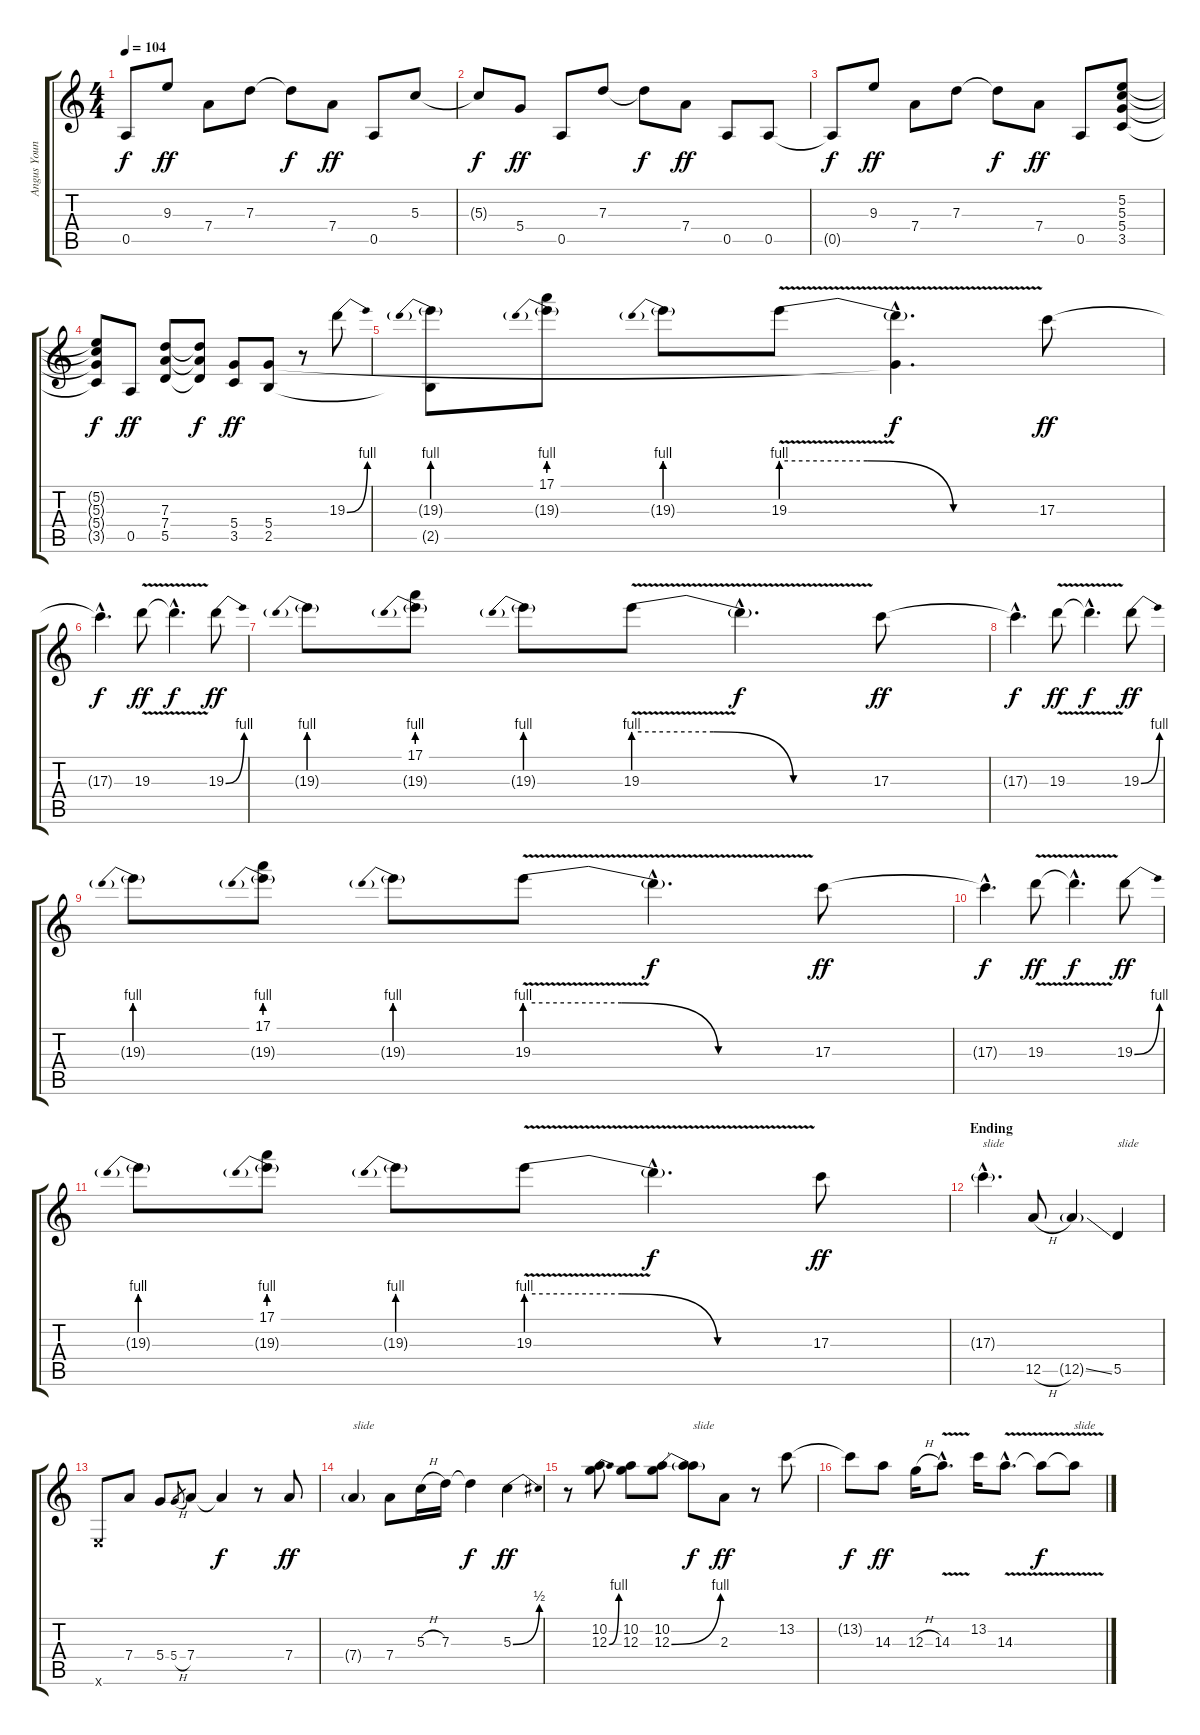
\track ("Angus Young" "Angus Youn") {instrument overdrivenguitar}
\staff {score tabs}
\tuning (E4 B3 G3 D3 A2 E2) {hide}
\ts (4 4)
\tempo 104
\clef g2
\ks c
0.5{t}.8{dy f} 9.3.8{dy ff} 7.4.8 7.3.8 7.3{t}.8{dy f} 7.4.8{dy ff} 0.5.8 5.3.8 |
5.3{t}.8{dy f} 5.4.8{dy ff} 0.5.8 7.3.8 7.3{t}.8{dy f} 7.4.8{dy ff} 0.5.8 0.5.8 |
0.5{t}.8{dy f} 9.3.8{dy ff} 7.4.8 7.3.8 7.3{t}.8{dy f} 7.4.8{dy ff} 0.5.8 (5.2 5.3 5.4 3.5).8 |
(5.2{t} 5.3{t} 5.4{t} 3.5{t}).8{dy f} 0.5.8{dy ff} (7.3 7.4 5.5).8 (7.3{t} 7.4{t} 5.5{t}).8{dy f} (5.4 3.5).8{dy ff} (5.4 2.5).8 r.8 19.3{be (bend 0 0 60 4)}.8 |
(19.3{be (prebend 0 4 60 4) g} 2.5{t}).8 (17.1 19.3{be (prebend 0 4 60 4) g}).8 19.3{be (prebend 0 4 60 4) g}.8 19.3{be (custom 0 4 20 4 40 0 60 0) v}.8 (19.3{hac t} 5.4{hac t}).4{d dy f} 17.3.8{dy ff} |
17.3{hac t}.4{d dy f} 19.3{v}.8{dy ff} 19.3{hac t}.4{d dy f} 19.3{be (bend 0 0 60 4)}.8{dy ff} |
19.3{be (prebend 0 4 60 4) g}.8 (17.1 19.3{be (prebend 0 4 60 4) g}).8 19.3{be (prebend 0 4 60 4) g}.8 19.3{be (custom 0 4 20 4 40 0 60 0) v}.8 19.3{hac t}.4{d dy f} 17.3.8{dy ff} |
17.3{hac t}.4{d dy f} 19.3{v}.8{dy ff} 19.3{hac t}.4{d dy f} 19.3{be (bend 0 0 60 4)}.8{dy ff} |
19.3{be (prebend 0 4 60 4) g}.8 (17.1 19.3{be (prebend 0 4 60 4) g}).8 19.3{be (prebend 0 4 60 4) g}.8 19.3{be (custom 0 4 20 4 40 0 60 0) v}.8 19.3{hac t}.4{d dy f} 17.3.8{dy ff} |
17.3{hac t}.4{d dy f} 19.3{v}.8{dy ff} 19.3{hac t}.4{d dy f} 19.3{be (bend 0 0 60 4)}.8{dy ff} |
19.3{be (prebend 0 4 60 4) g}.8 (17.1 19.3{be (prebend 0 4 60 4) g}).8 19.3{be (prebend 0 4 60 4) g}.8 19.3{be (custom 0 4 20 4 40 0 60 0) v}.8 19.3{hac t}.4{d dy f} 17.3.8{dy ff} |
\section ("" "Ending")
17.3{g hac}.4{d txt "slide"} 12.5{h}.8 12.5{ss g}.4 5.5.4{txt "slide"} |
0.6{x}.8 7.4.8 5.4.8 5.4{h}.8{gr} 7.4.8 7.4{t}.4{dy f} r.8 7.4.8{dy ff} |
7.4{g}.4{txt "slide"} 7.4.8 5.3{h}.16 7.3.16 7.3{t}.4{dy f} 5.3{be (bend 0 0 60 2)}.4{dy ff} |
r.8 (10.2 12.3{be (bend 0 0 60 4)}).8 (10.2 12.3).8 (10.2 12.3{be (bend 0 0 60 4)}).8 (10.2{t} 12.3{t}).8{txt "slide" dy f} 2.3.8{dy ff} r.8 13.2.8 |
13.2{t}.8{dy f} 14.3.8{dy ff} 12.3{h}.16 14.3{v hac}.8{d} 13.2.16 14.3{v hac}.8{d} 14.3{v t}.8{dy f} 14.3{v t}.8{txt "slide"}
